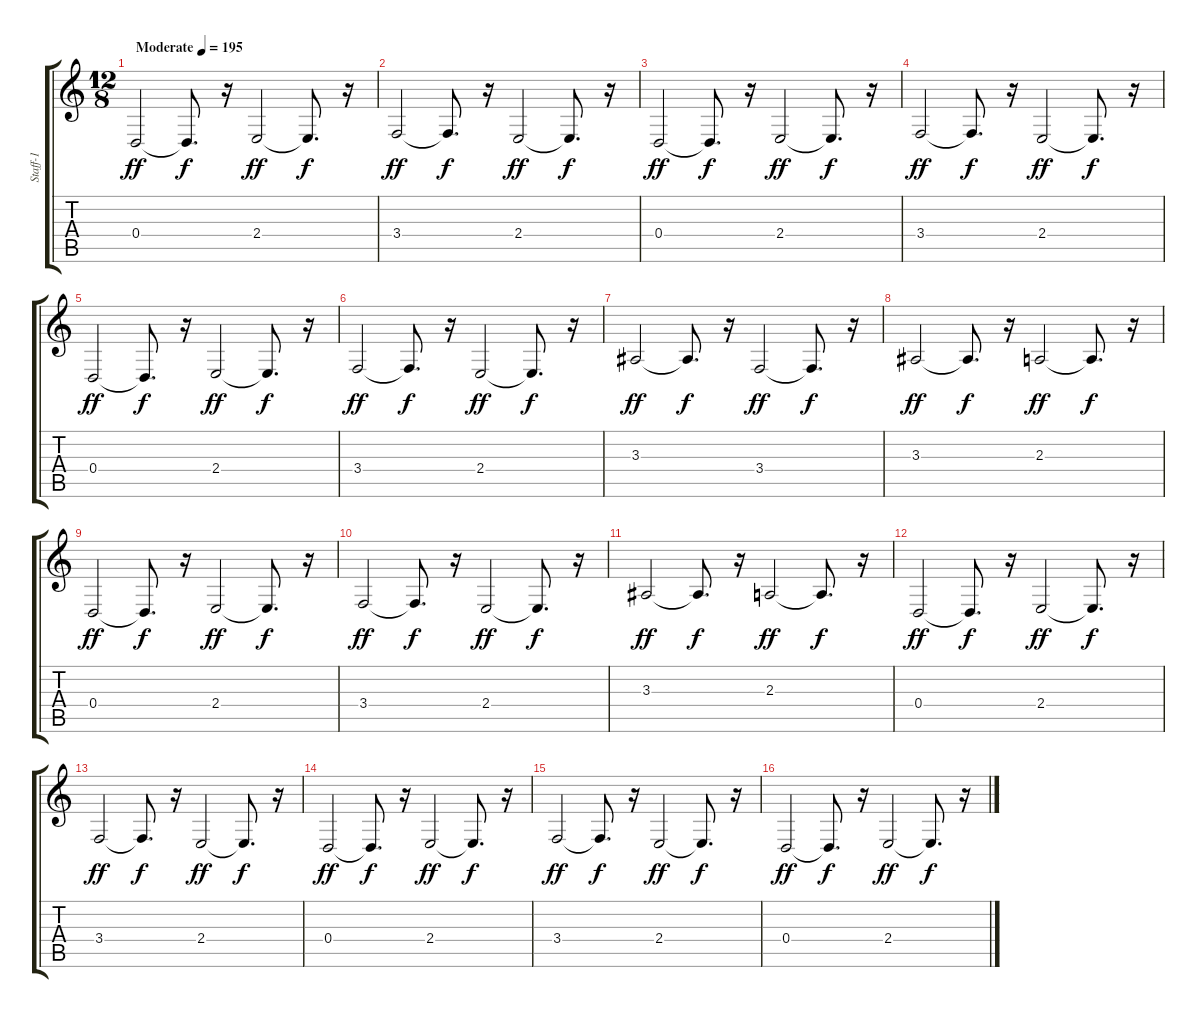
\track ("Staff-1" "Staff-1") {instrument tangoaccordion}
\staff {score tabs}
\tuning (E4 B3 G3 D3 A2 E2) {hide}
\ts (12 8)
\tempo (195 "Moderate")
\clef g2
\ks c
0.4.2{dy ff instrument tangoaccordion} 0.4{t}.8{d dy f} r.16 2.4.2{dy ff} 2.4{t}.8{d dy f} r.16 |
3.4.2{dy ff} 3.4{t}.8{d dy f} r.16 2.4.2{dy ff} 2.4{t}.8{d dy f} r.16 |
0.4.2{dy ff} 0.4{t}.8{d dy f} r.16 2.4.2{dy ff} 2.4{t}.8{d dy f} r.16 |
3.4.2{dy ff} 3.4{t}.8{d dy f} r.16 2.4.2{dy ff} 2.4{t}.8{d dy f} r.16 |
0.4.2{dy ff} 0.4{t}.8{d dy f} r.16 2.4.2{dy ff} 2.4{t}.8{d dy f} r.16 |
3.4.2{dy ff} 3.4{t}.8{d dy f} r.16 2.4.2{dy ff} 2.4{t}.8{d dy f} r.16 |
3.3.2{dy ff} 3.3{t}.8{d dy f} r.16 3.4.2{dy ff} 3.4{t}.8{d dy f} r.16 |
3.3.2{dy ff} 3.3{t}.8{d dy f} r.16 2.3.2{dy ff} 2.3{t}.8{d dy f} r.16 |
0.4.2{dy ff} 0.4{t}.8{d dy f} r.16 2.4.2{dy ff} 2.4{t}.8{d dy f} r.16 |
3.4.2{dy ff} 3.4{t}.8{d dy f} r.16 2.4.2{dy ff} 2.4{t}.8{d dy f} r.16 |
3.3.2{dy ff} 3.3{t}.8{d dy f} r.16 2.3.2{dy ff} 2.3{t}.8{d dy f} r.16 |
0.4.2{dy ff} 0.4{t}.8{d dy f} r.16 2.4.2{dy ff} 2.4{t}.8{d dy f} r.16 |
3.4.2{dy ff} 3.4{t}.8{d dy f} r.16 2.4.2{dy ff} 2.4{t}.8{d dy f} r.16 |
0.4.2{dy ff} 0.4{t}.8{d dy f} r.16 2.4.2{dy ff} 2.4{t}.8{d dy f} r.16 |
3.4.2{dy ff} 3.4{t}.8{d dy f} r.16 2.4.2{dy ff} 2.4{t}.8{d dy f} r.16 |
0.4.2{dy ff} 0.4{t}.8{d dy f} r.16 2.4.2{dy ff} 2.4{t}.8{d dy f} r.16
